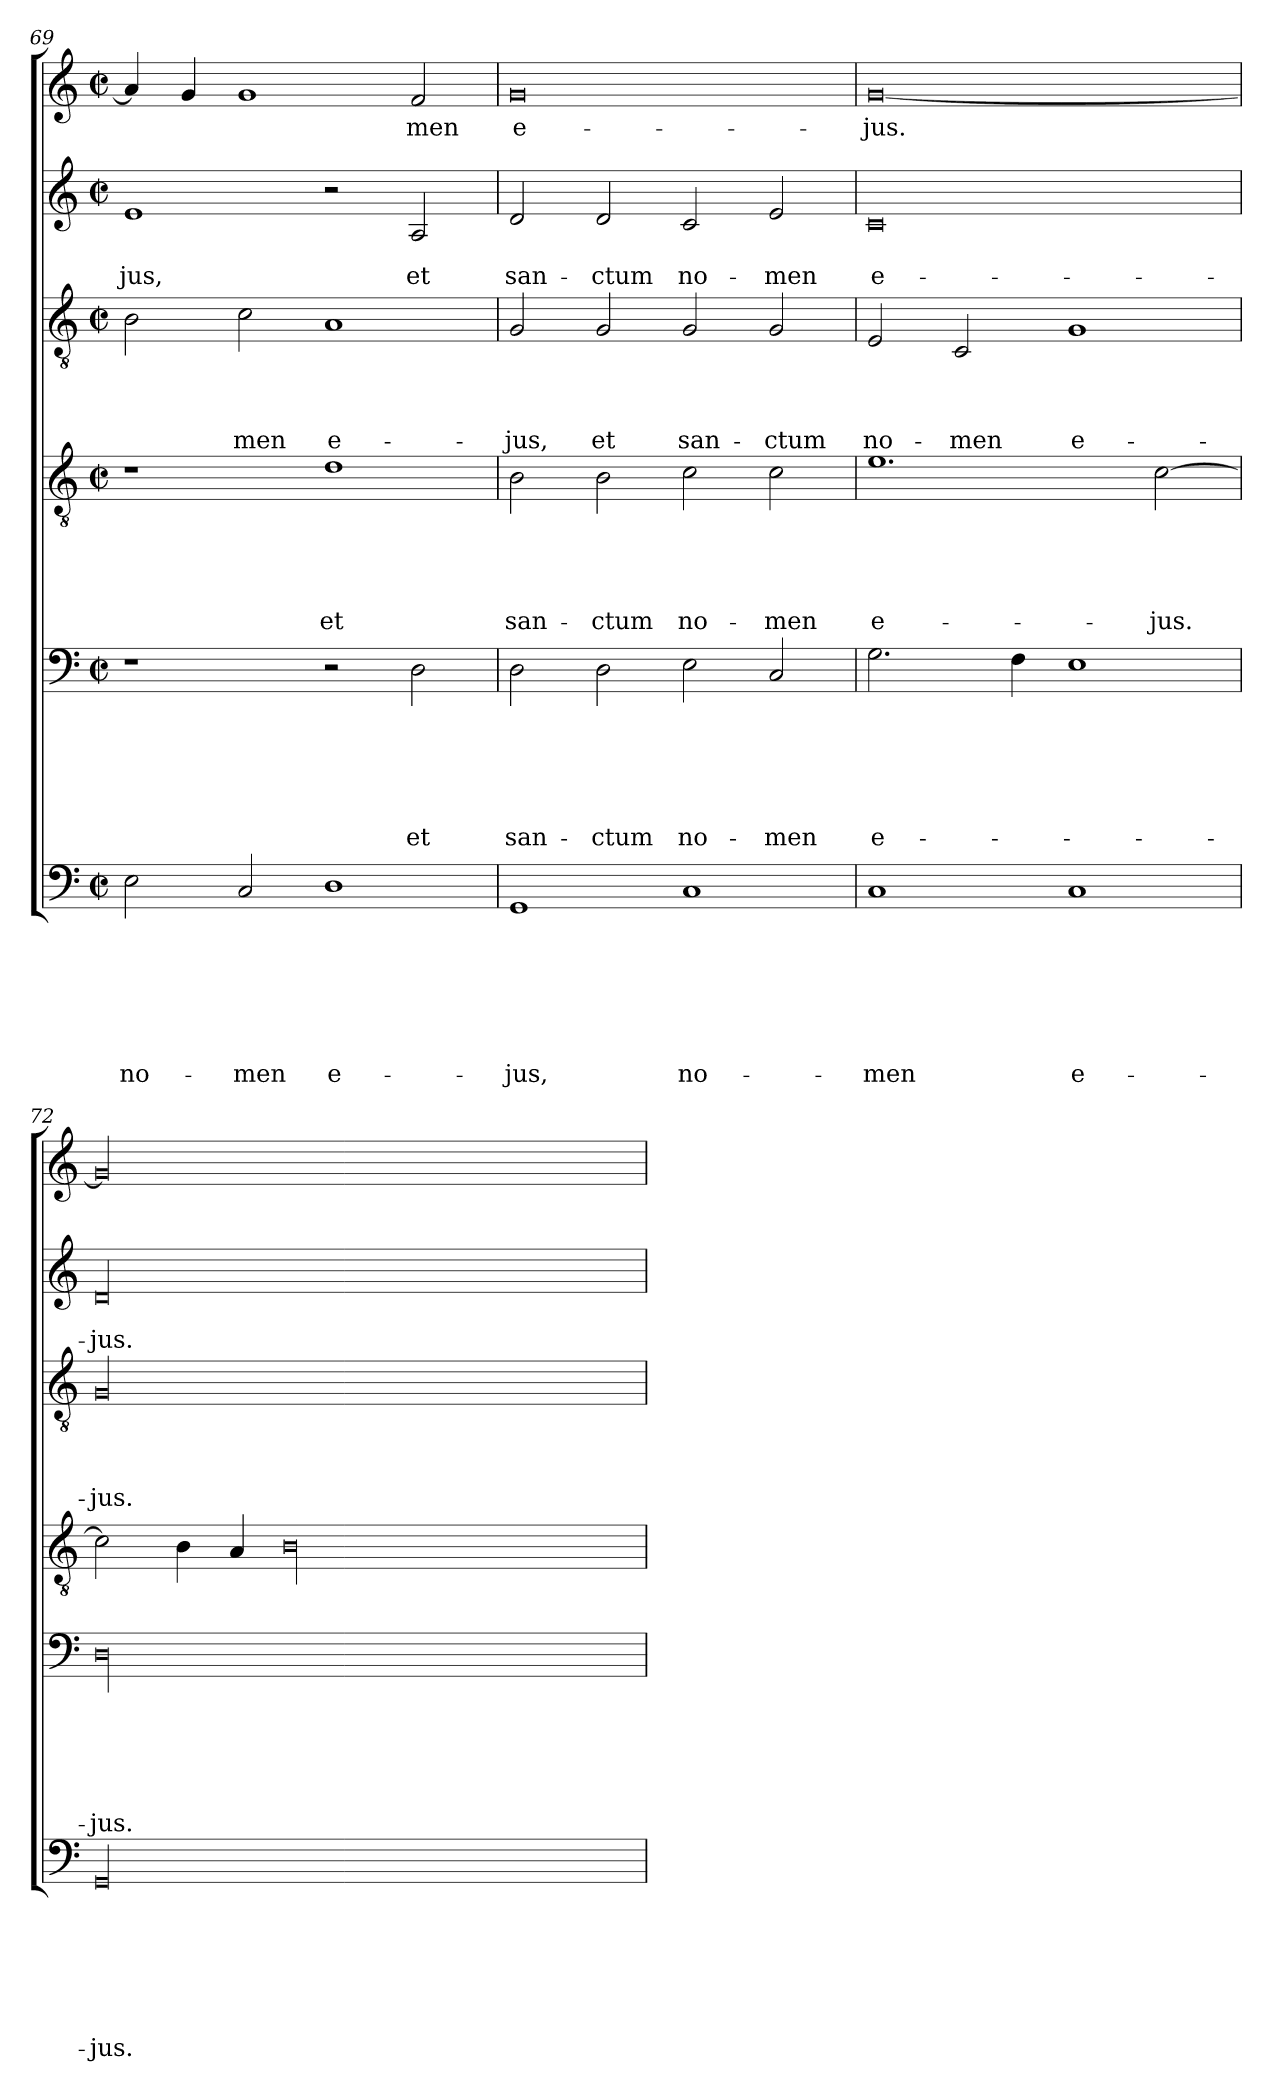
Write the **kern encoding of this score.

**kern	**text	**text	**text	**text	**text	**text	**text	**kern	**text	**text	**text	**text	**text	**text	**kern	**text	**text	**text	**text	**text	**kern	**text	**text	**text	**text	**kern	**text	**text	**kern	**text
*part6	*part6	*part6	*part6	*part6	*part6	*part6	*part6	*part5	*part5	*part5	*part5	*part5	*part5	*part5	*part4	*part4	*part4	*part4	*part4	*part4	*part3	*part3	*part3	*part3	*part3	*part2	*part2	*part2	*part1	*part1
*staff6	*staff6	*staff6	*staff6	*staff6	*staff6	*staff6	*staff6	*staff5	*staff5	*staff5	*staff5	*staff5	*staff5	*staff5	*staff4	*staff4	*staff4	*staff4	*staff4	*staff4	*staff3	*staff3	*staff3	*staff3	*staff3	*staff2	*staff2	*staff2	*staff1	*staff1
*clefF4	*	*	*	*	*	*	*	*clefF4	*	*	*	*	*	*	*clefGv2	*	*	*	*	*	*clefGv2	*	*	*	*	*clefG2	*	*	*clefG2	*
*k[]	*	*	*	*	*	*	*	*k[]	*	*	*	*	*	*	*k[]	*	*	*	*	*	*k[]	*	*	*	*	*k[]	*	*	*k[]	*
*C:	*	*	*	*	*	*	*	*C:	*	*	*	*	*	*	*C:	*	*	*	*	*	*C:	*	*	*	*	*C:	*	*	*C:	*
*M2/2	*	*	*	*	*	*	*	*M2/2	*	*	*	*	*	*	*M2/2	*	*	*	*	*	*M2/2	*	*	*	*	*M2/2	*	*	*M2/2	*
*met(c|)	*	*	*	*	*	*	*	*met(c|)	*	*	*	*	*	*	*met(c|)	*	*	*	*	*	*met(c|)	*	*	*	*	*met(c|)	*	*	*met(c|)	*
=69	=69	=69	=69	=69	=69	=69	=69	=69	=69	=69	=69	=69	=69	=69	=69	=69	=69	=69	=69	=69	=69	=69	=69	=69	=69	=69	=69	=69	=69	=69
!	!	!	!	!	!	!	!LO:LY:b	!	!	!	!	!	!	!	!	!	!	!	!	!	!	!	!	!	!	!	!	!LO:LY:b	!	!
2E\	.	.	.	.	.	.	no-	1r	.	.	.	.	.	.	1r	.	.	.	.	.	2B\	.	.	.	.	1e	.	-jus,	4a/]	.
.	.	.	.	.	.	.	.	.	.	.	.	.	.	.	.	.	.	.	.	.	.	.	.	.	.	.	.	.	4g/	.
!	!	!	!	!	!	!	!LO:LY:b	!	!	!	!	!	!	!	!	!	!	!	!	!	!	!	!	!	!LO:LY:b	!	!	!	!	!
2C/	.	.	.	.	.	.	-men	.	.	.	.	.	.	.	.	.	.	.	.	.	2c\	.	.	.	-men	.	.	.	1g	.
!	!	!	!	!	!	!	!LO:LY:b:rj	!	!	!	!	!	!	!	!	!	!	!	!	!LO:LY:b	!	!	!	!	!LO:LY:b:rj	!	!	!	!	!
1D	.	.	.	.	.	.	e-	2r	.	.	.	.	.	.	1d	.	.	.	.	et	1A	.	.	.	e-	2r	.	.	.	.
!	!	!	!	!	!	!	!	!	!	!	!	!	!	!LO:LY:b	!	!	!	!	!	!	!	!	!	!	!	!	!	!LO:LY:b	!	!LO:LY:b
.	.	.	.	.	.	.	.	2D\	.	.	.	.	.	et	.	.	.	.	.	.	.	.	.	.	.	2A/	.	et	2f/	-men
=70	=70	=70	=70	=70	=70	=70	=70	=70	=70	=70	=70	=70	=70	=70	=70	=70	=70	=70	=70	=70	=70	=70	=70	=70	=70	=70	=70	=70	=70	=70
!	!	!	!	!	!	!	!LO:LY:b	!	!	!	!	!	!	!LO:LY:b	!	!	!	!	!	!LO:LY:b	!	!	!	!	!LO:LY:b	!	!	!LO:LY:b	!	!LO:LY:b:rj
1GG	.	.	.	.	.	.	-jus,	2D\	.	.	.	.	.	san-	2B\	.	.	.	.	san-	2G/	.	.	.	-jus,	2d/	.	san-	0g	e-
!	!	!	!	!	!	!	!	!	!	!	!	!	!	!LO:LY:b	!	!	!	!	!	!LO:LY:b	!	!	!	!	!LO:LY:b	!	!	!LO:LY:b	!	!
.	.	.	.	.	.	.	.	2D\	.	.	.	.	.	-ctum	2B\	.	.	.	.	-ctum	2G/	.	.	.	et	2d/	.	-ctum	.	.
!	!	!	!	!	!	!	!LO:LY:b	!	!	!	!	!	!	!LO:LY:b	!	!	!	!	!	!LO:LY:b	!	!	!	!	!LO:LY:b	!	!	!LO:LY:b	!	!
1C	.	.	.	.	.	.	no-	2E\	.	.	.	.	.	no-	2c\	.	.	.	.	no-	2G/	.	.	.	san-	2c/	.	no-	.	.
!	!	!	!	!	!	!	!	!	!	!	!	!	!	!LO:LY:b	!	!	!	!	!	!LO:LY:b	!	!	!	!	!LO:LY:b	!	!	!LO:LY:b	!	!
.	.	.	.	.	.	.	.	2C/	.	.	.	.	.	-men	2c\	.	.	.	.	-men	2G/	.	.	.	-ctum	2e/	.	-men	.	.
=71	=71	=71	=71	=71	=71	=71	=71	=71	=71	=71	=71	=71	=71	=71	=71	=71	=71	=71	=71	=71	=71	=71	=71	=71	=71	=71	=71	=71	=71	=71
!	!	!	!	!	!	!	!LO:LY:b	!	!	!	!	!	!	!LO:LY:b:rj	!	!	!	!	!	!LO:LY:b:rj	!	!	!	!	!LO:LY:b	!	!	!LO:LY:b:rj	!	!LO:LY:b
1C	.	.	.	.	.	.	-men	2.G\	.	.	.	.	.	e-	1.e	.	.	.	.	e-	2E/	.	.	.	no-	0c	.	e-	[<0g	-jus.
!	!	!	!	!	!	!	!	!	!	!	!	!	!	!	!	!	!	!	!	!	!	!	!	!	!LO:LY:b:rj	!	!	!	!	!
.	.	.	.	.	.	.	.	.	.	.	.	.	.	.	.	.	.	.	.	.	2C/	.	.	.	-men	.	.	.	.	.
.	.	.	.	.	.	.	.	4F\	.	.	.	.	.	.	.	.	.	.	.	.	.	.	.	.	.	.	.	.	.	.
!	!	!	!	!	!	!	!LO:LY:b:rj	!	!	!	!	!	!	!	!	!	!	!	!	!	!	!	!	!	!LO:LY:b:rj	!	!	!	!	!
1C	.	.	.	.	.	.	e-	1E	.	.	.	.	.	.	.	.	.	.	.	.	1G	.	.	.	e-	.	.	.	.	.
!	!	!	!	!	!	!	!	!	!	!	!	!	!	!	!	!	!	!	!	!LO:LY:b	!	!	!	!	!	!	!	!	!	!
.	.	.	.	.	.	.	.	.	.	.	.	.	.	.	[>2c\	.	.	.	.	-jus.	.	.	.	.	.	.	.	.	.	.
=72	=72	=72	=72	=72	=72	=72	=72	=72	=72	=72	=72	=72	=72	=72	=72	=72	=72	=72	=72	=72	=72	=72	=72	=72	=72	=72	=72	=72	=72	=72
!	!	!	!	!	!	!	!LO:LY:b	!	!	!	!	!	!	!LO:LY:b	!	!	!	!	!	!	!	!	!	!	!LO:LY:b	!	!	!LO:LY:b	!	!
00GG	.	.	.	.	.	.	-jus.	00D	.	.	.	.	.	-jus.	2c\]	.	.	.	.	.	00G	.	.	.	-jus.	00d	.	-jus.	00g]	.
.	.	.	.	.	.	.	.	.	.	.	.	.	.	.	4B\	.	.	.	.	.	.	.	.	.	.	.	.	.	.	.
.	.	.	.	.	.	.	.	.	.	.	.	.	.	.	4A/	.	.	.	.	.	.	.	.	.	.	.	.	.	.	.
.	.	.	.	.	.	.	.	.	.	.	.	.	.	.	00B	.	.	.	.	.	.	.	.	.	.	.	.	.	.	.
1ryy	.	.	.	.	.	.	.	1ryy	.	.	.	.	.	.	.	.	.	.	.	.	1ryy	.	.	.	.	1ryy	.	.	1ryy	.
=	=	=	=	=	=	=	=	=	=	=	=	=	=	=	=	=	=	=	=	=	=	=	=	=	=	=	=	=	=	=
*-	*-	*-	*-	*-	*-	*-	*-	*-	*-	*-	*-	*-	*-	*-	*-	*-	*-	*-	*-	*-	*-	*-	*-	*-	*-	*-	*-	*-	*-	*-
